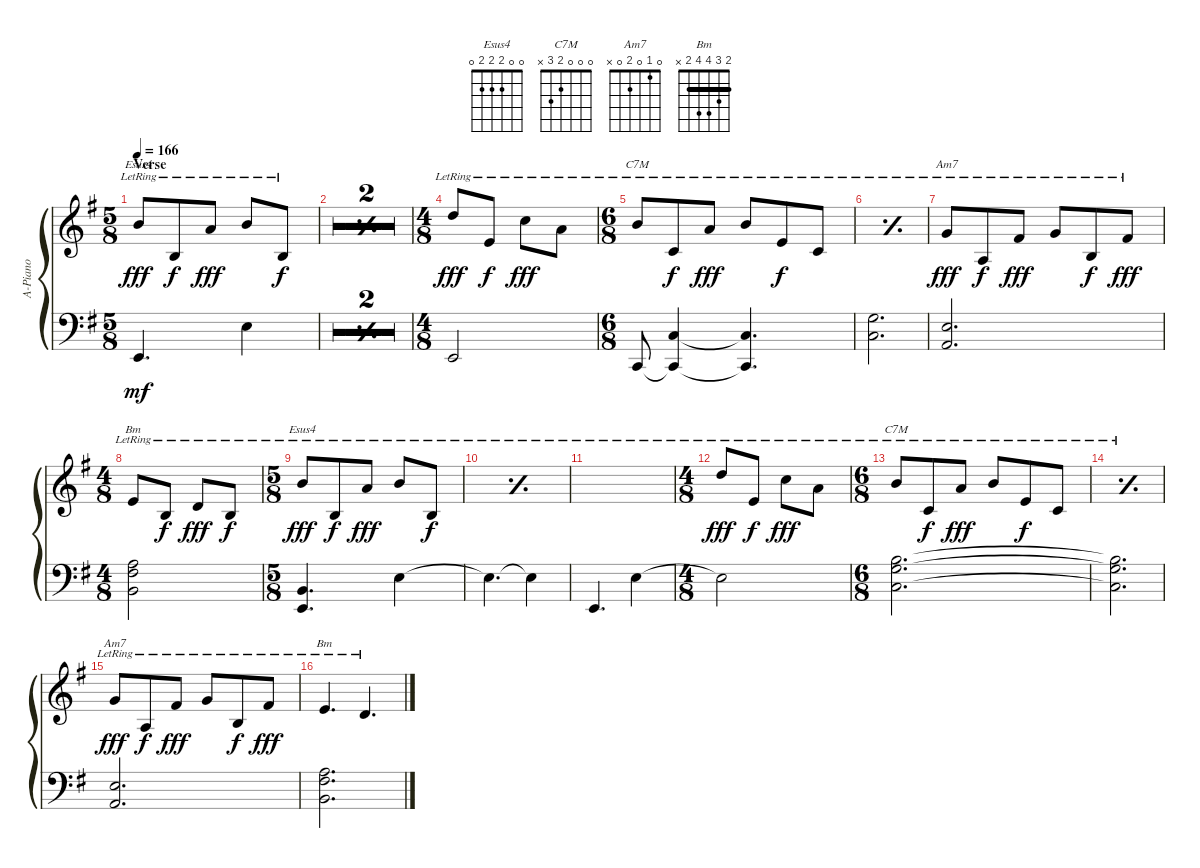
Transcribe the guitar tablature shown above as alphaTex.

\defaultSystemsLayout 4
\bracketExtendMode groupsimilarinstruments
\otherSystemsTrackNameOrientation horizontal
\track ("Acoustic Piano" "A-Piano") {multiBarRest instrument acousticgrandpiano}
\staff {score}
\tuning (E4 B3 G3 D3 A2 E2)
\chord ("Esus4" 0 0 2 2 2 0) {showfingering false}
\chord ("C7M" 0 0 0 2 3 x) {showfingering false}
\chord ("Am7" 0 1 0 2 0 x) {showfingering false}
\chord ("Bm" 2 3 4 4 2 x) {showfingering false barre 2}
\ts (5 8)
\section ("" "Verse")
\tempo 166
\clef g2
\ks g
12.2{lr acc forcenatural}.8{ch "Esus4" dy fff beam Up} 9.4{lr acc forcenatural}.8{dy f beam Up} 10.2{lr acc forcenatural}.8{dy fff beam Up} 7.1{lr acc forcenatural}.8{beam Up} 9.4{lr acc forcenatural}.8{dy f beam Up} |
\simile simple
|
|
\ts (4 8)
\simile none
10.1{lr acc forcenatural}.8{dy fff beam Up} 9.3{lr acc forcenatural}.8{dy f beam Up} 8.1{lr acc forcenatural}.8{dy fff beam Down} 10.2{lr acc forcenatural}.8{beam Down} |
\ts (6 8)
7.1{lr acc forcenatural}.8{ch "C7M" beam Up} 5.3{lr acc forcenatural}.8{dy f beam Up} 5.1{lr acc forcenatural}.8{dy fff beam Up} 7.1{lr acc forcenatural}.8{beam Up} 5.2{lr acc forcenatural}.8{dy f beam Up} 5.3{lr acc forcenatural}.8{beam Up} |
\simile simple
|
\simile none
3.1{lr acc forcenatural}.8{ch "Am7" dy fff beam Up} 2.3{lr acc forcenatural}.8{dy f beam Up} 2.1{lr acc #}.8{dy fff beam Up} 3.1{lr acc forcenatural}.8{beam Up} 4.3{lr acc forcenatural}.8{dy f beam Up} 7.2{lr acc #}.8{dy fff beam Up} |
\ts (4 8)
9.3{lr acc forcenatural}.8{ch "Bm" beam Up} 9.4{lr acc forcenatural}.8{dy f beam Up} 7.3{lr acc forcenatural}.8{dy fff beam Up} 9.4{lr acc forcenatural}.8{dy f beam Up} |
\ts (5 8)
7.1{lr acc forcenatural}.8{ch "Esus4" dy fff beam Up} 9.4{lr acc forcenatural}.8{dy f beam Up} 10.2{lr acc forcenatural}.8{dy fff beam Up} 7.1{lr acc forcenatural}.8{beam Up} 9.4{lr acc forcenatural}.8{dy f beam Up} |
\simile simple
|
|
\ts (4 8)
\simile none
10.1{lr acc forcenatural}.8{dy fff beam Up} 9.3{lr acc forcenatural}.8{dy f beam Up} 8.1{lr acc forcenatural}.8{dy fff beam Down} 10.2{lr acc forcenatural}.8{beam Down} |
\ts (6 8)
7.1{lr acc forcenatural}.8{ch "C7M" beam Up} 5.3{lr acc forcenatural}.8{dy f beam Up} 5.1{lr acc forcenatural}.8{dy fff beam Up} 7.1{lr acc forcenatural}.8{beam Up} 5.2{lr acc forcenatural}.8{dy f beam Up} 5.3{lr acc forcenatural}.8{beam Up} |
\simile simple
|
\simile none
3.1{lr acc forcenatural}.8{ch "Am7" dy fff beam Up} 2.3{lr acc forcenatural}.8{dy f beam Up} 2.1{lr acc #}.8{dy fff beam Up} 3.1{lr acc forcenatural}.8{beam Up} 4.3{lr acc forcenatural}.8{dy f beam Up} 7.2{lr acc #}.8{dy fff beam Up} |
9.3{lr acc forcenatural}.4{d ch "Bm" beam Up} 3.2{lr acc forcenatural}.4{d beam Up}
\staff {score}
\tuning (E4 B3 G3 D3 A2 E2)
\clef f4
\ottava regular
\simile none
\ks g
0.6{acc forcenatural}.4{d dy mf beam Up} 2.4{acc forcenatural}.4{beam Down} |
\simile simple
|
|
\simile none
0.6{acc forcenatural}.2{beam Up} |
-4.6{acc forcenatural}.8{beam Up} (-4.6{t acc forcenatural} 3.5{acc forcenatural}).4{beam Up} (-4.6{t acc forcenatural} 3.5{t acc forcenatural}).4{d beam Up} |
(3.5{acc forcenatural} 0.3{acc forcenatural}).2{d beam Down} |
(0.5{acc forcenatural} 2.4{acc forcenatural}).2{d beam Up} |
(2.5{acc forcenatural} 4.4{acc #} 2.3{acc forcenatural}).2{beam Down} |
(2.5{acc forcenatural} 0.6{acc forcenatural}).4{d beam Up} 2.4{acc forcenatural}.4{beam Down} |
2.4{t acc forcenatural}.4{d beam Down} 2.4{t acc forcenatural}.4{beam Down} |
0.6{acc forcenatural}.4{d beam Up} 2.4{acc forcenatural}.4{beam Down} |
2.4{t acc forcenatural}.2{beam Down} |
(0.2{acc forcenatural} 0.3{acc forcenatural} 3.5{acc forcenatural}).2{d beam Down} |
(3.5{t acc forcenatural} 0.3{t acc forcenatural} 0.2{t acc forcenatural}).2{d beam Down} |
(0.5{acc forcenatural} 2.4{acc forcenatural}).2{d beam Up} |
(2.5{acc forcenatural} 4.4{acc #} 2.3{acc forcenatural}).2{d beam Down}
